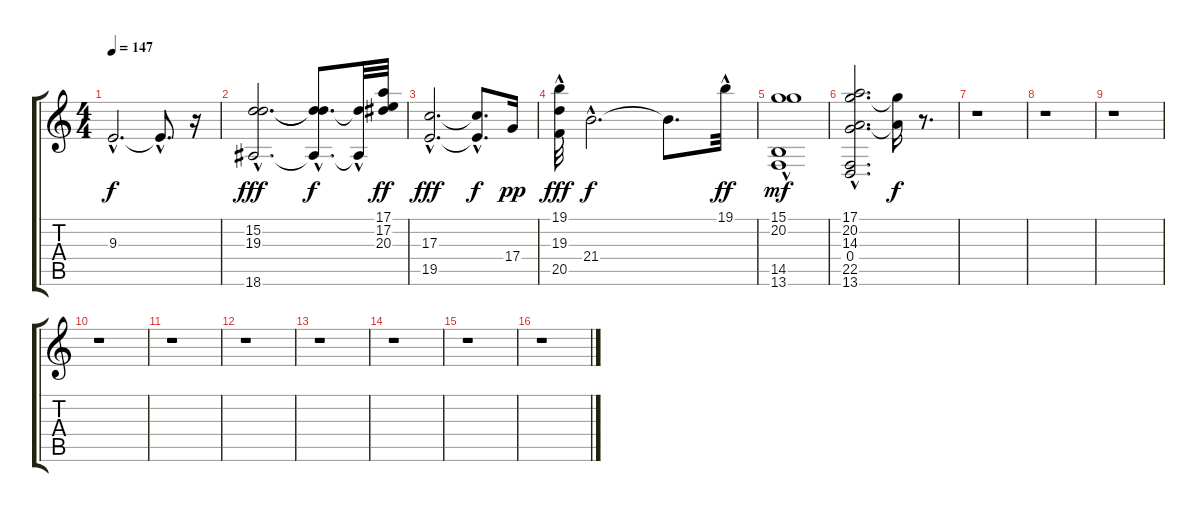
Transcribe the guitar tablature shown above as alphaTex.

\track "" {instrument stringensemble2}
\staff {score tabs}
\tuning (E4 B3 G3 D3 A2 E2) {hide}
\ts (4 4)
\tempo 147
\clef g2
\ks c
9.3{hac}.2{d dy f} 9.3{hac t}.8{d} r.16 |
(15.2{hac} 19.3{hac} 18.6{hac}).2{d dy fff} (15.2{t} 19.3{hac t} 18.6{hac t}).8{d dy f} (19.3{hac t} 18.6{hac t}).32 (17.1 17.2 20.3).32{dy ff} |
(17.3{hac} 19.5{hac}).2{d dy fff} (17.3{hac t} 19.5{hac t}).8{d dy f} 17.4.16{dy pp} |
(19.1{hac} 19.3{hac} 20.5{hac}).32{dy fff} 21.4{hac}.2{d dy f} 21.4{t}.8{d} 19.1{hac}.32{dy ff} |
(15.1{hac} 20.2 14.5{hac} 13.6{hac}).1{dy mf} |
(17.1 20.2{hac} 14.3{hac} 0.4{hac} 22.5 13.6{hac}).2{d} (20.2{t} 14.3{t}).16{dy f} r.8{d} |
r.1 |
r.1 |
r.1 |
r.1 |
r.1 |
r.1 |
r.1 |
r.1 |
r.1 |
r.1
